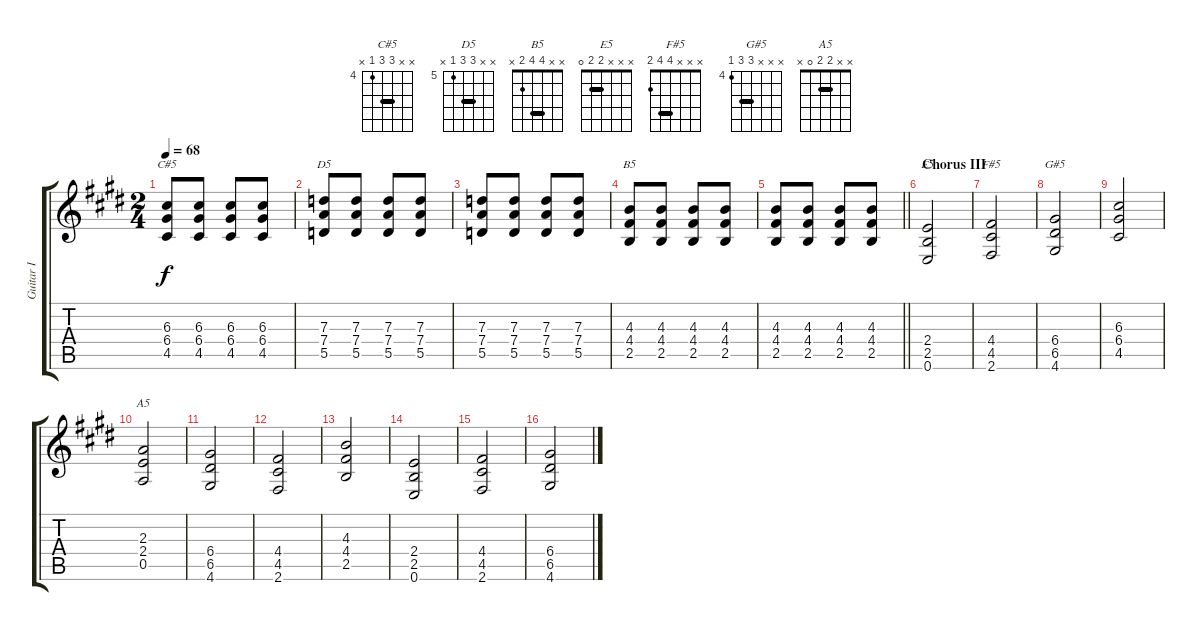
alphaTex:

\track ("Guitar I" "Guitar I") {instrument overdrivenguitar}
\staff {score tabs}
\tuning (E4 B3 G3 D3 A2 E2) {hide}
\chord ("C#5" x x 6 6 4 x) {firstfret 4 barre 6}
\chord ("D5" x x 7 7 5 x) {firstfret 5 barre 7}
\chord ("B5" x x 4 4 2 x) {barre 4}
\chord ("E5" x x x 2 2 0) {barre 2}
\chord ("F#5" x x x 4 4 2) {barre 4}
\chord ("G#5" x x x 6 6 4) {firstfret 4 barre 6}
\chord ("A5" x x 2 2 0 x) {barre 2}
\ts (2 4)
\tempo 68
\clef g2
\ks e
(6.3 6.4 4.5).8{ch "C#5" dy f} (6.3 6.4 4.5).8 (6.3 6.4 4.5).8 (6.3 6.4 4.5).8 |
(7.3 7.4 5.5).8{ch "D5"} (7.3 7.4 5.5).8 (7.3 7.4 5.5).8 (7.3 7.4 5.5).8 |
(7.3 7.4 5.5).8 (7.3 7.4 5.5).8 (7.3 7.4 5.5).8 (7.3 7.4 5.5).8 |
(4.3 4.4 2.5).8{ch "B5"} (4.3 4.4 2.5).8 (4.3 4.4 2.5).8 (4.3 4.4 2.5).8 |
\barLineRight lightlight
(4.3 4.4 2.5).8 (4.3 4.4 2.5).8 (4.3 4.4 2.5).8 (4.3 4.4 2.5).8 |
\section ("" "Chorus III")
(2.4 2.5 0.6).2{ch "E5"} |
(4.4 4.5 2.6).2{ch "F#5"} |
(6.4 6.5 4.6).2{ch "G#5"} |
(6.3 6.4 4.5).2 |
(2.3 2.4 0.5).2{ch "A5"} |
(6.4 6.5 4.6).2 |
(4.4 4.5 2.6).2 |
(4.3 4.4 2.5).2 |
(2.4 2.5 0.6).2 |
(4.4 4.5 2.6).2 |
(6.4 6.5 4.6).2
